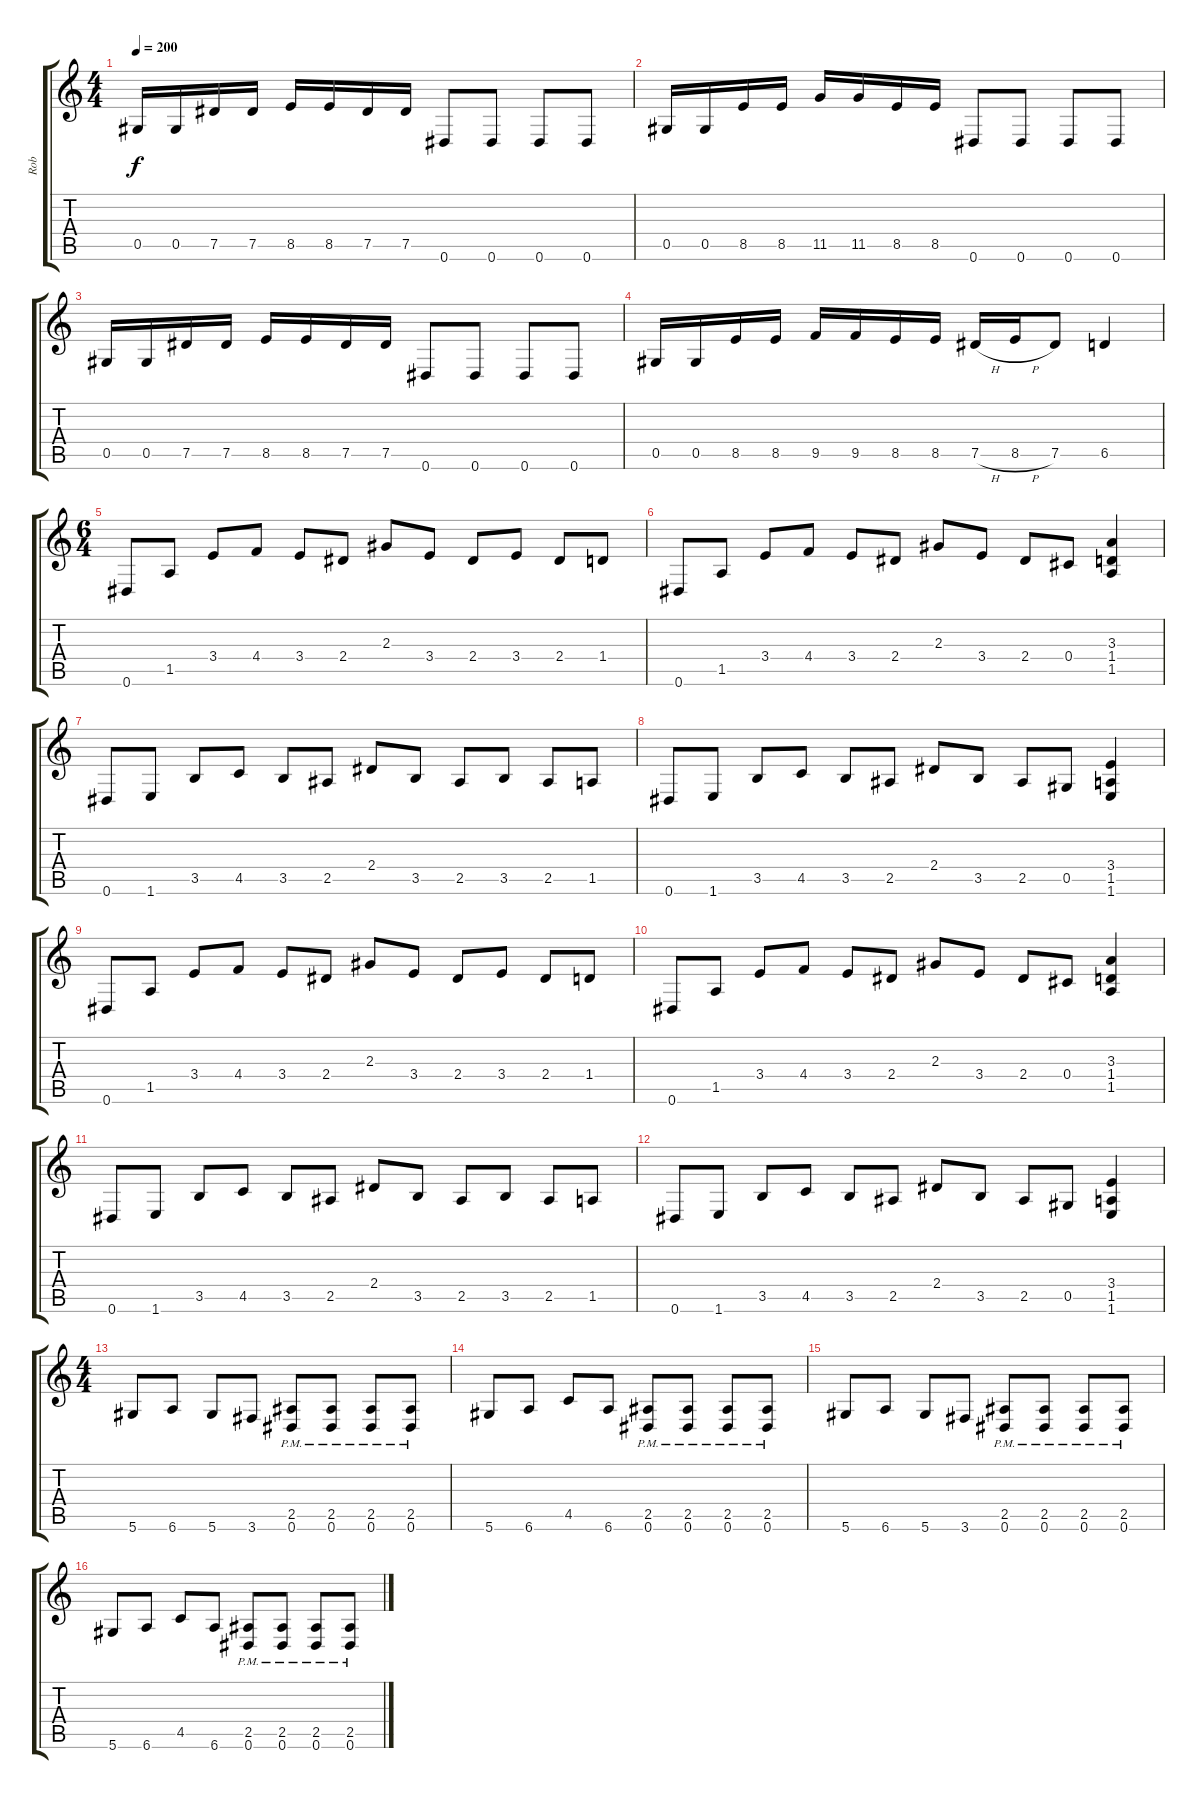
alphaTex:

\track ("Rob" "Rob") {instrument overdrivenguitar}
\staff {score tabs}
\tuning (Eb4 Bb3 Gb3 Db3 Ab2 Eb2) {hide}
\ts (4 4)
\tempo 200
\clef g2
\ks c
0.5.16{dy f} 0.5.16 7.5.16 7.5.16 8.5.16 8.5.16 7.5.16 7.5.16 0.6.8 0.6.8 0.6.8 0.6.8 |
0.5.16 0.5.16 8.5.16 8.5.16 11.5.16 11.5.16 8.5.16 8.5.16 0.6.8 0.6.8 0.6.8 0.6.8 |
0.5.16 0.5.16 7.5.16 7.5.16 8.5.16 8.5.16 7.5.16 7.5.16 0.6.8 0.6.8 0.6.8 0.6.8 |
0.5.16 0.5.16 8.5.16 8.5.16 9.5.16 9.5.16 8.5.16 8.5.16 7.5{h}.16 8.5{h}.16 7.5.8 6.5.4 |
\ts (6 4)
0.6.8 1.5.8 3.4.8 4.4.8 3.4.8 2.4.8 2.3.8 3.4.8 2.4.8 3.4.8 2.4.8 1.4.8 |
0.6.8 1.5.8 3.4.8 4.4.8 3.4.8 2.4.8 2.3.8 3.4.8 2.4.8 0.4.8 (3.3 1.4 1.5).4 |
0.6.8 1.6.8 3.5.8 4.5.8 3.5.8 2.5.8 2.4.8 3.5.8 2.5.8 3.5.8 2.5.8 1.5.8 |
0.6.8 1.6.8 3.5.8 4.5.8 3.5.8 2.5.8 2.4.8 3.5.8 2.5.8 0.5.8 (3.4 1.5 1.6).4 |
0.6.8 1.5.8 3.4.8 4.4.8 3.4.8 2.4.8 2.3.8 3.4.8 2.4.8 3.4.8 2.4.8 1.4.8 |
0.6.8 1.5.8 3.4.8 4.4.8 3.4.8 2.4.8 2.3.8 3.4.8 2.4.8 0.4.8 (3.3 1.4 1.5).4 |
0.6.8 1.6.8 3.5.8 4.5.8 3.5.8 2.5.8 2.4.8 3.5.8 2.5.8 3.5.8 2.5.8 1.5.8 |
0.6.8 1.6.8 3.5.8 4.5.8 3.5.8 2.5.8 2.4.8 3.5.8 2.5.8 0.5.8 (3.4 1.5 1.6).4 |
\ts (4 4)
5.6.8 6.6.8 5.6.8 3.6.8 (2.5{pm} 0.6{pm}).8 (2.5{pm} 0.6{pm}).8 (2.5{pm} 0.6{pm}).8 (2.5{pm} 0.6{pm}).8 |
5.6.8 6.6.8 4.5.8 6.6.8 (2.5{pm} 0.6{pm}).8 (2.5{pm} 0.6{pm}).8 (2.5{pm} 0.6{pm}).8 (2.5{pm} 0.6{pm}).8 |
5.6.8 6.6.8 5.6.8 3.6.8 (2.5{pm} 0.6{pm}).8 (2.5{pm} 0.6{pm}).8 (2.5{pm} 0.6{pm}).8 (2.5{pm} 0.6{pm}).8 |
5.6.8 6.6.8 4.5.8 6.6.8 (2.5{pm} 0.6{pm}).8 (2.5{pm} 0.6{pm}).8 (2.5{pm} 0.6{pm}).8 (2.5{pm} 0.6{pm}).8
